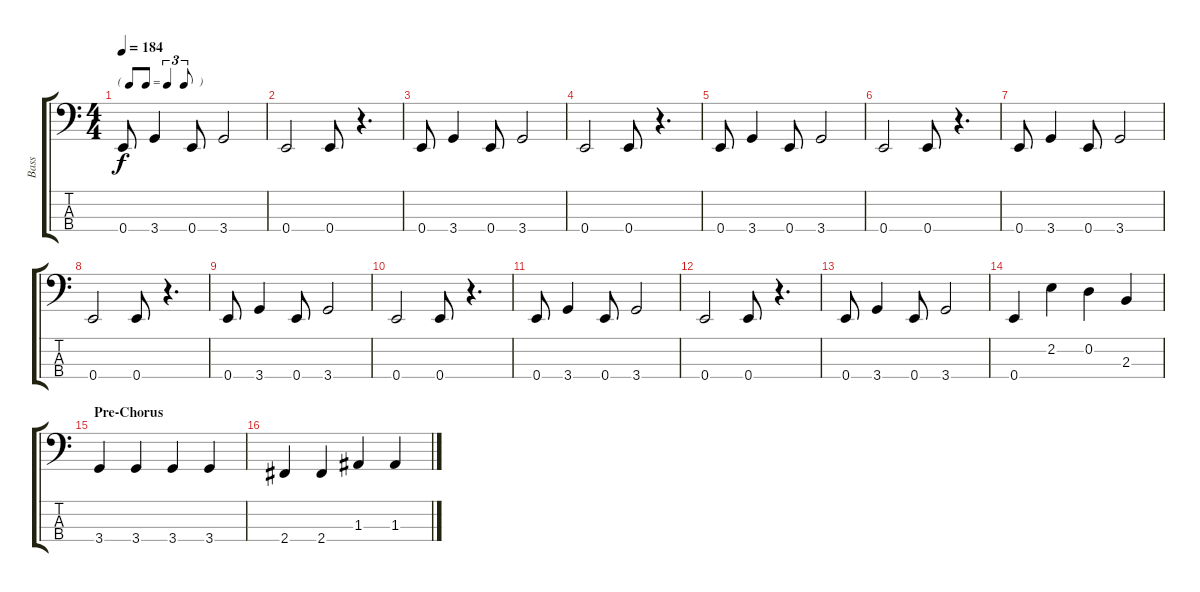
\track ("Bass" "Bass") {instrument electricbasspick}
\staff {score tabs}
\tuning (G2 D2 A1 E1) {hide}
\ts (4 4)
\tf triplet8th
\tempo 184
\clef f4
\ks c
0.4.8{dy f} 3.4.4 0.4.8 3.4.2 |
0.4.2 0.4.8 r.4{d} |
0.4.8 3.4.4 0.4.8 3.4.2 |
0.4.2 0.4.8 r.4{d} |
0.4.8 3.4.4 0.4.8 3.4.2 |
0.4.2 0.4.8 r.4{d} |
0.4.8 3.4.4 0.4.8 3.4.2 |
0.4.2 0.4.8 r.4{d} |
0.4.8 3.4.4 0.4.8 3.4.2 |
0.4.2 0.4.8 r.4{d} |
0.4.8 3.4.4 0.4.8 3.4.2 |
0.4.2 0.4.8 r.4{d} |
0.4.8 3.4.4 0.4.8 3.4.2 |
0.4.4 2.2.4 0.2.4 2.3.4 |
\section ("" "Pre-Chorus")
3.4.4 3.4.4 3.4.4 3.4.4 |
2.4.4 2.4.4 1.3.4 1.3.4
